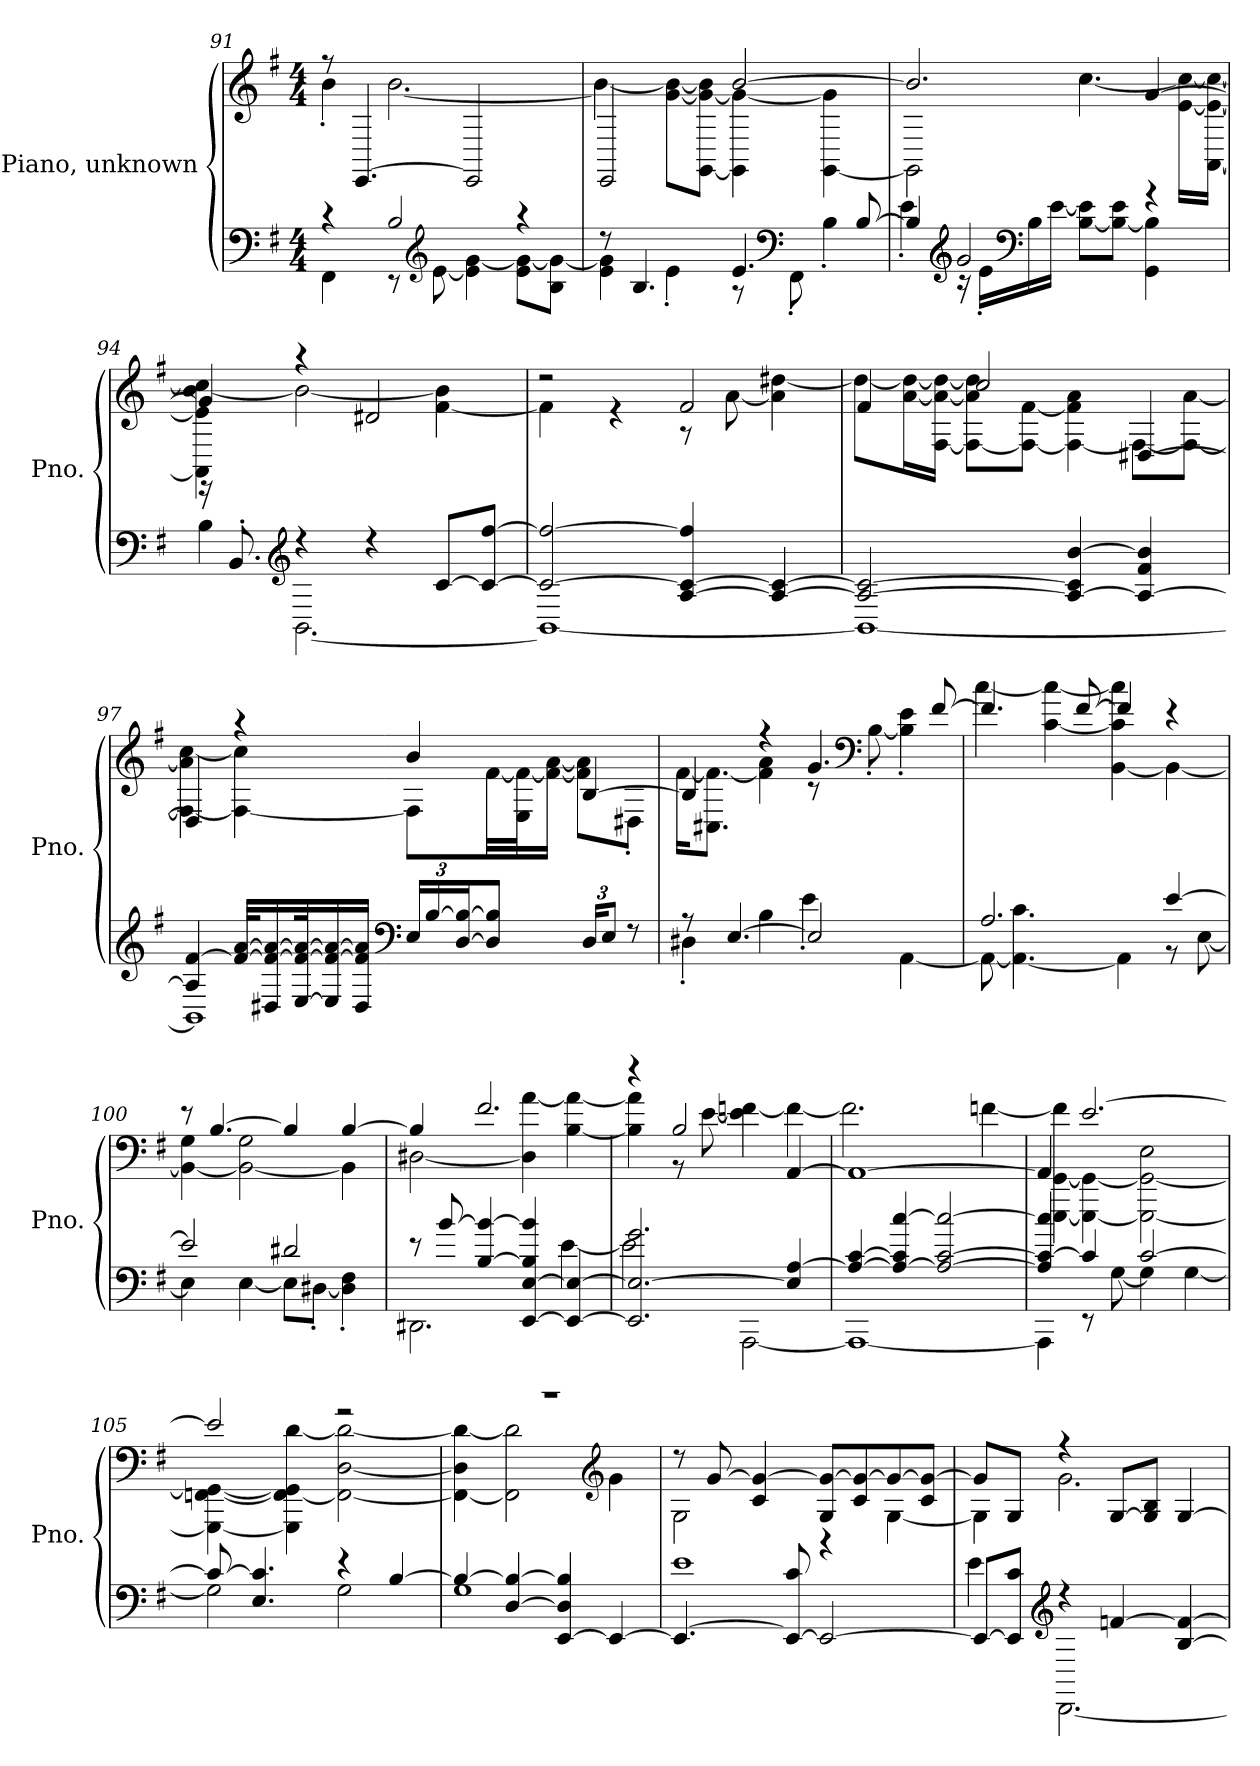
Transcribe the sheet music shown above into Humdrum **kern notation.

**kern	**kern
*part1	*part1
*staff2	*staff1
*I"Piano, unknown	*
*I'Pno.	*
*clefF4	*clefG2
*k[f#]	*k[f#]
*M4/4	*M4/4
=91	=91
*^	*^
4r	4FF#\	8r	4b'\
.	.	[4.EE/	.
2B/	8r	.	[2.b\
*clefG2	*	*	*
.	[8e\	.	.
.	4e\] [4g\	2EE/]	.
4r	8e\ 8g\_L	.	.
.	8B\ 8g\_J	.	.
!!LO:LB:g=z	!!
=92	=92	=92	=92
8r	4e\ 4g\]	2EE/	4b\_
4.B/	.	.	.
.	4e'\	.	[8g\ 8b\_L
.	.	.	[8GG\ 8g\_ 8b\]J
4.e/	8r	[2b/	4GG\] 4g\_
*clefF4	*	*	*
.	8FF#'\	.	.
.	4B'\	.	[4GG\ 4g\]
[8B/	.	.	.
=93	=93	=93	=93
4B/]	4e'\	2.b/]	2GG\]
*clefG2	*	*	*
2g/	16r	.	.
.	16e'\LL	.	.
*clefF4	*	*	*
.	16B\	.	.
.	[16e\JJ	.	.
.	[8B\ 8e\]L	.	[4.cc\
.	8B\_ 8e\J	.	.
4r	4GG\ 4B\]	[4g/	.
.	.	.	[16e\ 16cc\_LL
.	.	.	[16AA\ 16e\_ 16cc\_JJ
=94	=94	=94	=94
16r	4B\	4g/]	4AA\] 4e\] [4b\ 4cc\]
8.BB'/	.	.	.
*clefG2	*	*	*
4r	[2.BB\	4r	2b\_
4r	.	2d#X/	.
[8c/L	.	.	[4f#\ 4b\]
8c/_ [8ff#/J	.	.	.
!!LO:PB:g=z	!!
=95	=95	=95	=95
2c/_ 2ff#/_	1BB_	2r	4f#\]
.	.	.	4r
[4A/ 4c/_ 4ff#/]	.	2f#/	8r
.	.	.	[8a\
4A/_ 4c/_	.	.	4a\] [4dd#X\
=96	=96	=96	=96
2A/_ 2c/_	1BB_	4f#/	8dd#\L_
.	.	.	[16a\ 16dd#\_L
.	.	.	[16F#\ 16a\_ 16dd#\_JJ
.	.	2cc/	8F#\_ 8a\] 8dd#\]L
.	.	.	8F#\_ [8f#\J
4A/_ 4c/] [4b/	.	.	4F#\_ 4f#\] 4a\
4A/_ 4f#/ 4b/]	.	[4D#X/	8F#\L_
.	.	.	8F#\_ [8a\J
=97	=97	=97	=97
4A/] [4f#/	1BB]	4D#/]	4F#\_ 4a\] [4cc\
32f#/_ [32a/KLL	.	4r	4F#\_ 4cc\]
16D#X/ 16f#/_ 16a/_	.	.	.
[32E/ 32f#/_ 32a/_K	.	.	.
16E/] 16f#/_ 16a/_	.	.	.
16D#/ 16f#/] 16a/]JJ	.	.	.
*clefF4	*	*	*
*Xbrackettup	*	*	*
24E/LL	.	4b/	8F#\L]
[24B/	.	.	.
[24D#/ 24B/_J	.	.	.
8D#/] 8B/]J	.	.	[32f#\LL
.	.	.	32E\ 32f#\_J
.	.	.	16f#\_ [16a\JJ
24D#/KL	.	[4B/	8f#\] 8a\]L
12E/J	.	.	.
8r	.	.	8D#X'\J
!!LO:LB:g=z	!!
=98	=98	=98	=98
8r	4D#X'\	4B/]	[16f#\KL
.	.	.	8.C#X\ 8.f#\_J
[4.E/	.	.	.
.	4B\	4r	4f#\] 4a\
2E/]	4e'\	4.g/	8r
*	*	*clefF4	*
.	.	.	[8B'\
.	[4AA\	.	4B\]' 4e\'
.	.	[8f#/	.
=99	=99	=99	=99
2.A/	8AA\_	4.f#/]	[4cc\
.	4.AA\_ 4.c\	.	.
.	.	.	[4c\ 4cc\_
.	.	[8f#/	.
.	4AA\]	4f#/]	[4BB\ 4c\] 4cc\]
[4e/	8r	4r	4BB\_
.	[8E\	.	.
=100	=100	=100	=100
2e/]	4E\]	8r	4BB\_ 4G\
.	.	[4.B/	.
.	[4E\	.	2BB\_ 2G\
2d#X/	8E\L]	4B/]	.
.	[8D#X'\J	.	.
.	4D#\]' 4F#\'	[4B/	4BB\]
!!LO:LB:g=z	!!
=101	=101	=101	=101
8r	2.DD#X\	4B/]	[2D#X\
[8b/	.	.	.
[4B/ 4b/_	.	2.f#/	.
[4EE/ [4E/ 4B/] 4b/]	.	.	4D#\] [4a\
4EE/_ 4E/_	[4e\	.	[4B\ 4a\_
=102	=102	=102	=102
2.EE/] 2.E/_ 2.g/	2e\]	4r	4B\] 4a\]
.	.	2B/	8r
.	.	.	[8e\
.	[2AAA\	.	4e\] [4fn\
4E/] [4A/	.	[4AA/	4f\_
=103	=103	=103	=103
4A/_ [4c/	1AAA_	1AA_	2.f\]
4A/_ 4c/] [4cc/	.	.	.
2A/_ [2c/ 2cc/_	.	.	.
.	.	.	[4fn\
=104	=104	=104	=104
4A/] 4c/_ 4cc/]	4AAA\]	4AA/]	[4GGG\ [4GG\ 4f\]
4c/]	8r	[2.e/	4GGG\_ 4GG\_
.	[8G\	.	.
[2c/	4G\]	.	2GGG\_ 2GG\_ 2E\
.	[4G\	.	.
=105	=105	=105	=105
8c/_	2G\]	2e/]	4GGG\_ [4FFn\ 4GG\_
4.E/ 4.c/]	.	.	.
.	.	.	4GGG\] 4FF\_ 4GG\] [4d\
4r	2G\	2r	2FF\_ [2D\ 2d\_
[4B/	.	.	.
!!LO:LB:g=z	!!
=106	=106	=106	=106
4B/_	1G	1r	4FF\_ 4D\] 4d\_
[4D/ 4B/_	.	.	2FF\] 2d\]
[4EE/ 4D/] 4B/]	.	.	.
*	*	*clefG2	*
4EE/_	.	.	4g\
=107	=107	=107	=107
4.EE/_	1e	8r	2G\
.	.	[8g/	.
.	.	4c/ 4g/_	.
8EE/_ 8c/	.	.	.
2EE/_	.	8G/ 8g/_L	4r
.	.	8c/ 8g/_	.
.	.	8g/_	[4G\
.	.	8c/ 8g/_J	.
=108	=108	=108	=108
8EE/L_	4e\	8g/L]	4G\]
8EE/] 8c/J	.	8G/J	.
*clefG2	*	*	*
4r	[2.DD\	4r	2.g\
[4fn/	.	[8G/L	.
.	.	8G/] 8B/J	.
[4B/ 4f/_	.	[4G/	.
*v	*v	*	*
*	*v	*v
=	=
*-	*-
